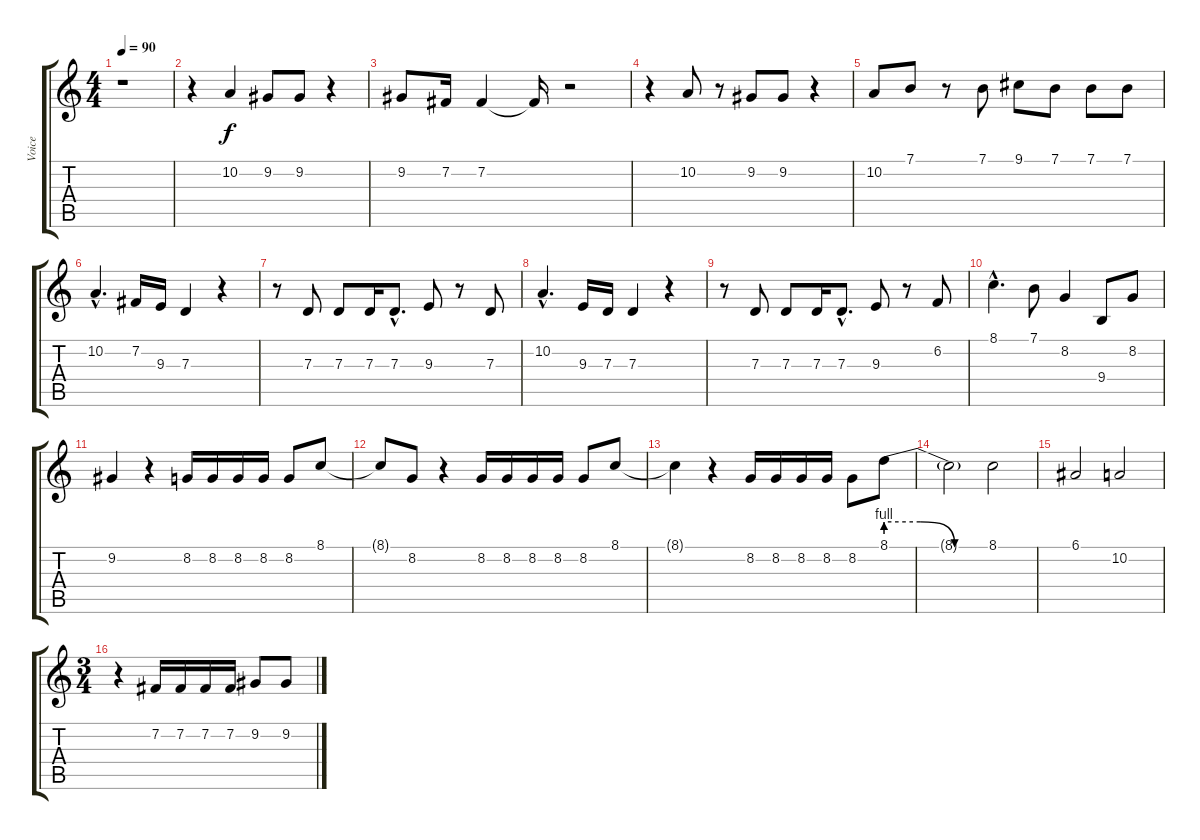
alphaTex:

\track ("Voice" "Voice") {instrument recorder}
\staff {score tabs}
\tuning (E4 B3 G3 D3 A2 E2) {hide}
\ts (4 4)
\tempo 90
\clef g2
\ks c
r.1{dy f} |
r.4 10.2.4 9.2.8 9.2.8 r.4 |
9.2.8 7.2.16 7.2.4 7.2{t}.16 r.2 |
r.4 10.2.8 r.8 9.2.8 9.2.8 r.4 |
10.2.8 7.1.8 r.8 7.1.8 9.1.8 7.1.8 7.1.8 7.1.8 |
10.2{hac}.4{d} 7.2.16 9.3.16 7.3.4 r.4 |
r.8 7.3.8 7.3.8 7.3.16 7.3{hac}.8{d} 9.3.8 r.8 7.3.8 |
10.2{hac}.4{d} 9.3.16 7.3.16 7.3.4 r.4 |
r.8 7.3.8 7.3.8 7.3.16 7.3{hac}.8{d} 9.3.8 r.8 6.2.8 |
8.1{hac}.4{d} 7.1.8 8.2.4 9.4.8 8.2.8 |
9.2.4 r.4 8.2.16 8.2.16 8.2.16 8.2.16 8.2.8 8.1.8 |
8.1{t}.8 8.2.8 r.4 8.2.16 8.2.16 8.2.16 8.2.16 8.2.8 8.1.8 |
8.1{t}.4 r.4 8.2.16 8.2.16 8.2.16 8.2.16 8.2.8 8.1{be (custom 0 4 20 4 40 0 60 0)}.8 |
8.1{t}.2 8.1.2 |
6.1.2 10.2.2 |
\ts (3 4)
r.4 7.2.16 7.2.16 7.2.16 7.2.16 9.2.8 9.2.8
